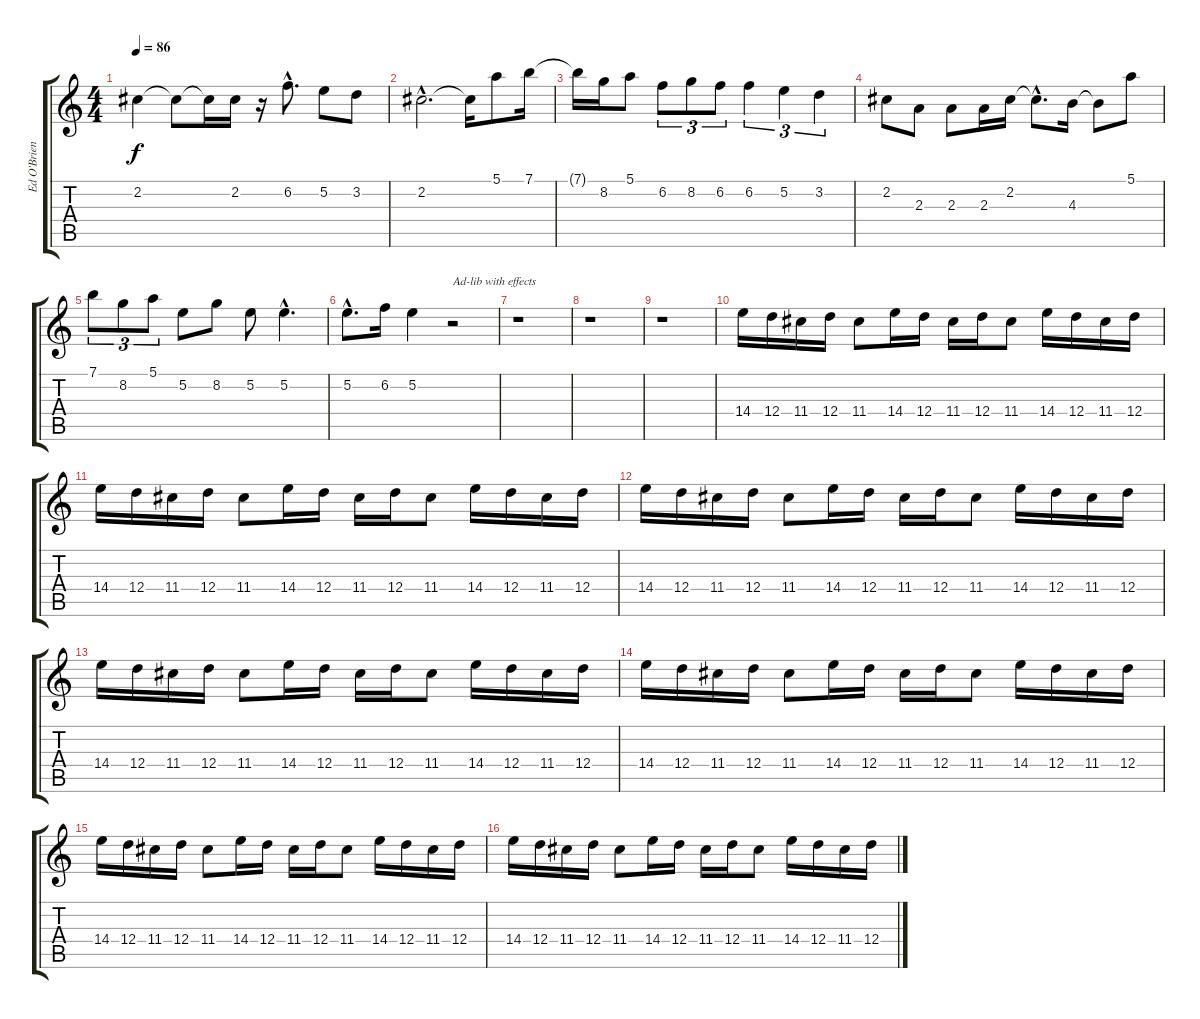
\track ("Ed O'Brien" "Ed O'Brien") {instrument overdrivenguitar}
\staff {score tabs}
\tuning (E4 B3 G3 D3 A2 E2) {hide}
\ts (4 4)
\tempo 86
\clef g2
\ks c
2.2{t}.4{dy f} 2.2{t}.8 2.2{t}.16 2.2.16 r.16 6.2{hac}.8{d} 5.2.8 3.2.8 |
2.2{hac}.2{d} 2.2{t}.16 5.1.8 7.1.16 |
7.1{t}.16 8.2.16 5.1.8 6.2.8{tu (3 2)} 8.2.8{tu (3 2)} 6.2.8{tu (3 2)} 6.2.4{tu (3 2)} 5.2.4{tu (3 2)} 3.2.4{tu (3 2)} |
2.2.8 2.3.8 2.3.8 2.3.16 2.2.16 2.2{hac t}.8{d} 4.3.16 4.3{t}.8 5.1.8 |
7.1.8{tu (3 2)} 8.2.8{tu (3 2)} 5.1.8{tu (3 2)} 5.2.8 8.2.8 5.2.8 5.2{hac}.4{d} |
5.2{hac}.8{d} 6.2.16 5.2.4 r.2{txt "Ad-lib with effects"} |
r.1 |
r.1 |
r.1 |
14.4.16 12.4.16 11.4.16 12.4.16 11.4.8 14.4.16 12.4.16 11.4.16 12.4.16 11.4.8 14.4.16 12.4.16 11.4.16 12.4.16 |
14.4.16 12.4.16 11.4.16 12.4.16 11.4.8 14.4.16 12.4.16 11.4.16 12.4.16 11.4.8 14.4.16 12.4.16 11.4.16 12.4.16 |
14.4.16 12.4.16 11.4.16 12.4.16 11.4.8 14.4.16 12.4.16 11.4.16 12.4.16 11.4.8 14.4.16 12.4.16 11.4.16 12.4.16 |
14.4.16 12.4.16 11.4.16 12.4.16 11.4.8 14.4.16 12.4.16 11.4.16 12.4.16 11.4.8 14.4.16 12.4.16 11.4.16 12.4.16 |
14.4.16 12.4.16 11.4.16 12.4.16 11.4.8 14.4.16 12.4.16 11.4.16 12.4.16 11.4.8 14.4.16 12.4.16 11.4.16 12.4.16 |
14.4.16 12.4.16 11.4.16 12.4.16 11.4.8 14.4.16 12.4.16 11.4.16 12.4.16 11.4.8 14.4.16 12.4.16 11.4.16 12.4.16 |
14.4.16 12.4.16 11.4.16 12.4.16 11.4.8 14.4.16 12.4.16 11.4.16 12.4.16 11.4.8 14.4.16 12.4.16 11.4.16 12.4.16
